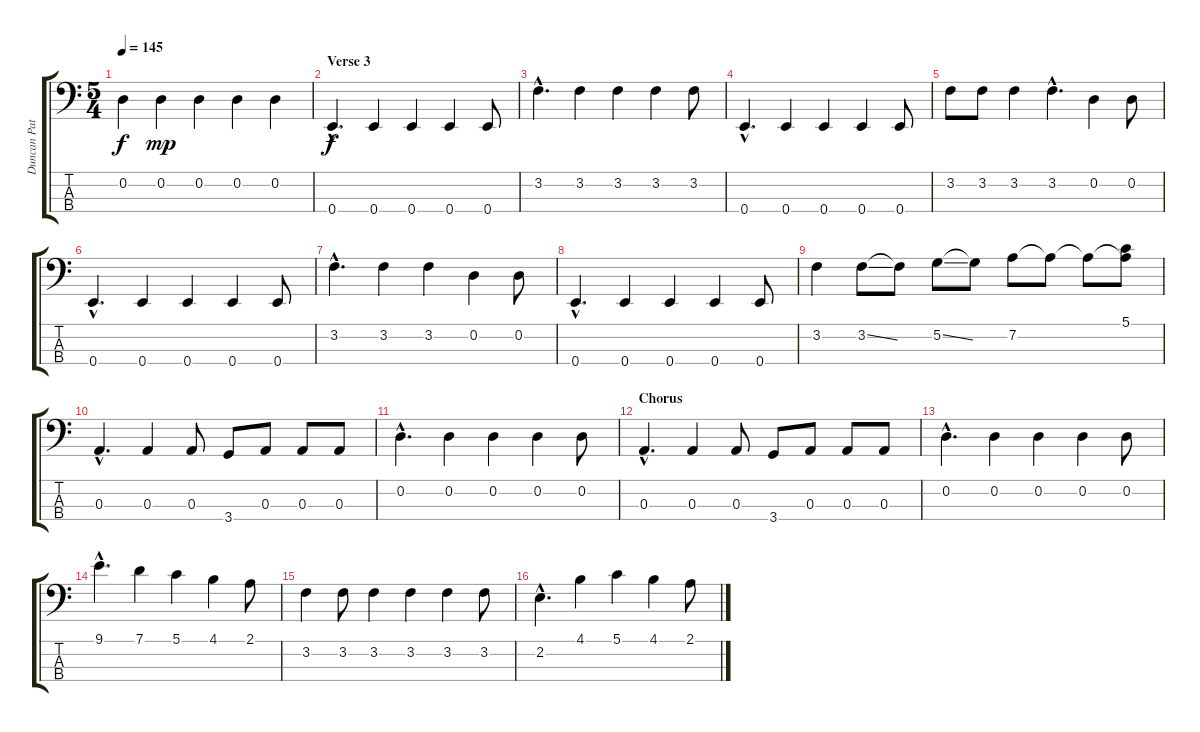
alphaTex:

\track ("Duncan Patterson (Bass Guitar)" "Duncan Pat") {instrument electricbassfinger}
\staff {score tabs}
\tuning (G2 D2 A1 E1) {hide}
\ts (5 4)
\tempo 145
\clef f4
\ks c
0.2.4{dy f} 0.2.4{dy mp} 0.2.4 0.2.4 0.2.4 |
\section ("" "Verse 3")
0.4{hac}.4{d dy f} 0.4.4 0.4.4 0.4.4 0.4.8 |
3.2{hac}.4{d} 3.2.4 3.2.4 3.2.4 3.2.8 |
0.4{hac}.4{d} 0.4.4 0.4.4 0.4.4 0.4.8 |
3.2.8 3.2.8 3.2.4 3.2{hac}.4{d} 0.2.4 0.2.8 |
0.4{hac}.4{d} 0.4.4 0.4.4 0.4.4 0.4.8 |
3.2{hac}.4{d} 3.2.4 3.2.4 0.2.4 0.2.8 |
0.4{hac}.4{d} 0.4.4 0.4.4 0.4.4 0.4.8 |
3.2.4 3.2{ss}.8 3.2{t}.8 5.2{ss}.8 5.2{t}.8 7.2.8 7.2{t}.8 7.2{t}.8 (5.1 7.2{t}).8 |
0.3{hac}.4{d} 0.3.4 0.3.8 3.4.8 0.3.8 0.3.8 0.3.8 |
0.2{hac}.4{d} 0.2.4 0.2.4 0.2.4 0.2.8 |
\section ("" "Chorus")
0.3{hac}.4{d} 0.3.4 0.3.8 3.4.8 0.3.8 0.3.8 0.3.8 |
0.2{hac}.4{d} 0.2.4 0.2.4 0.2.4 0.2.8 |
9.1{hac}.4{d} 7.1.4 5.1.4 4.1.4 2.1.8 |
3.2.4 3.2.8 3.2.4 3.2.4 3.2.4 3.2.8 |
2.2{hac}.4{d} 4.1.4 5.1.4 4.1.4 2.1.8
